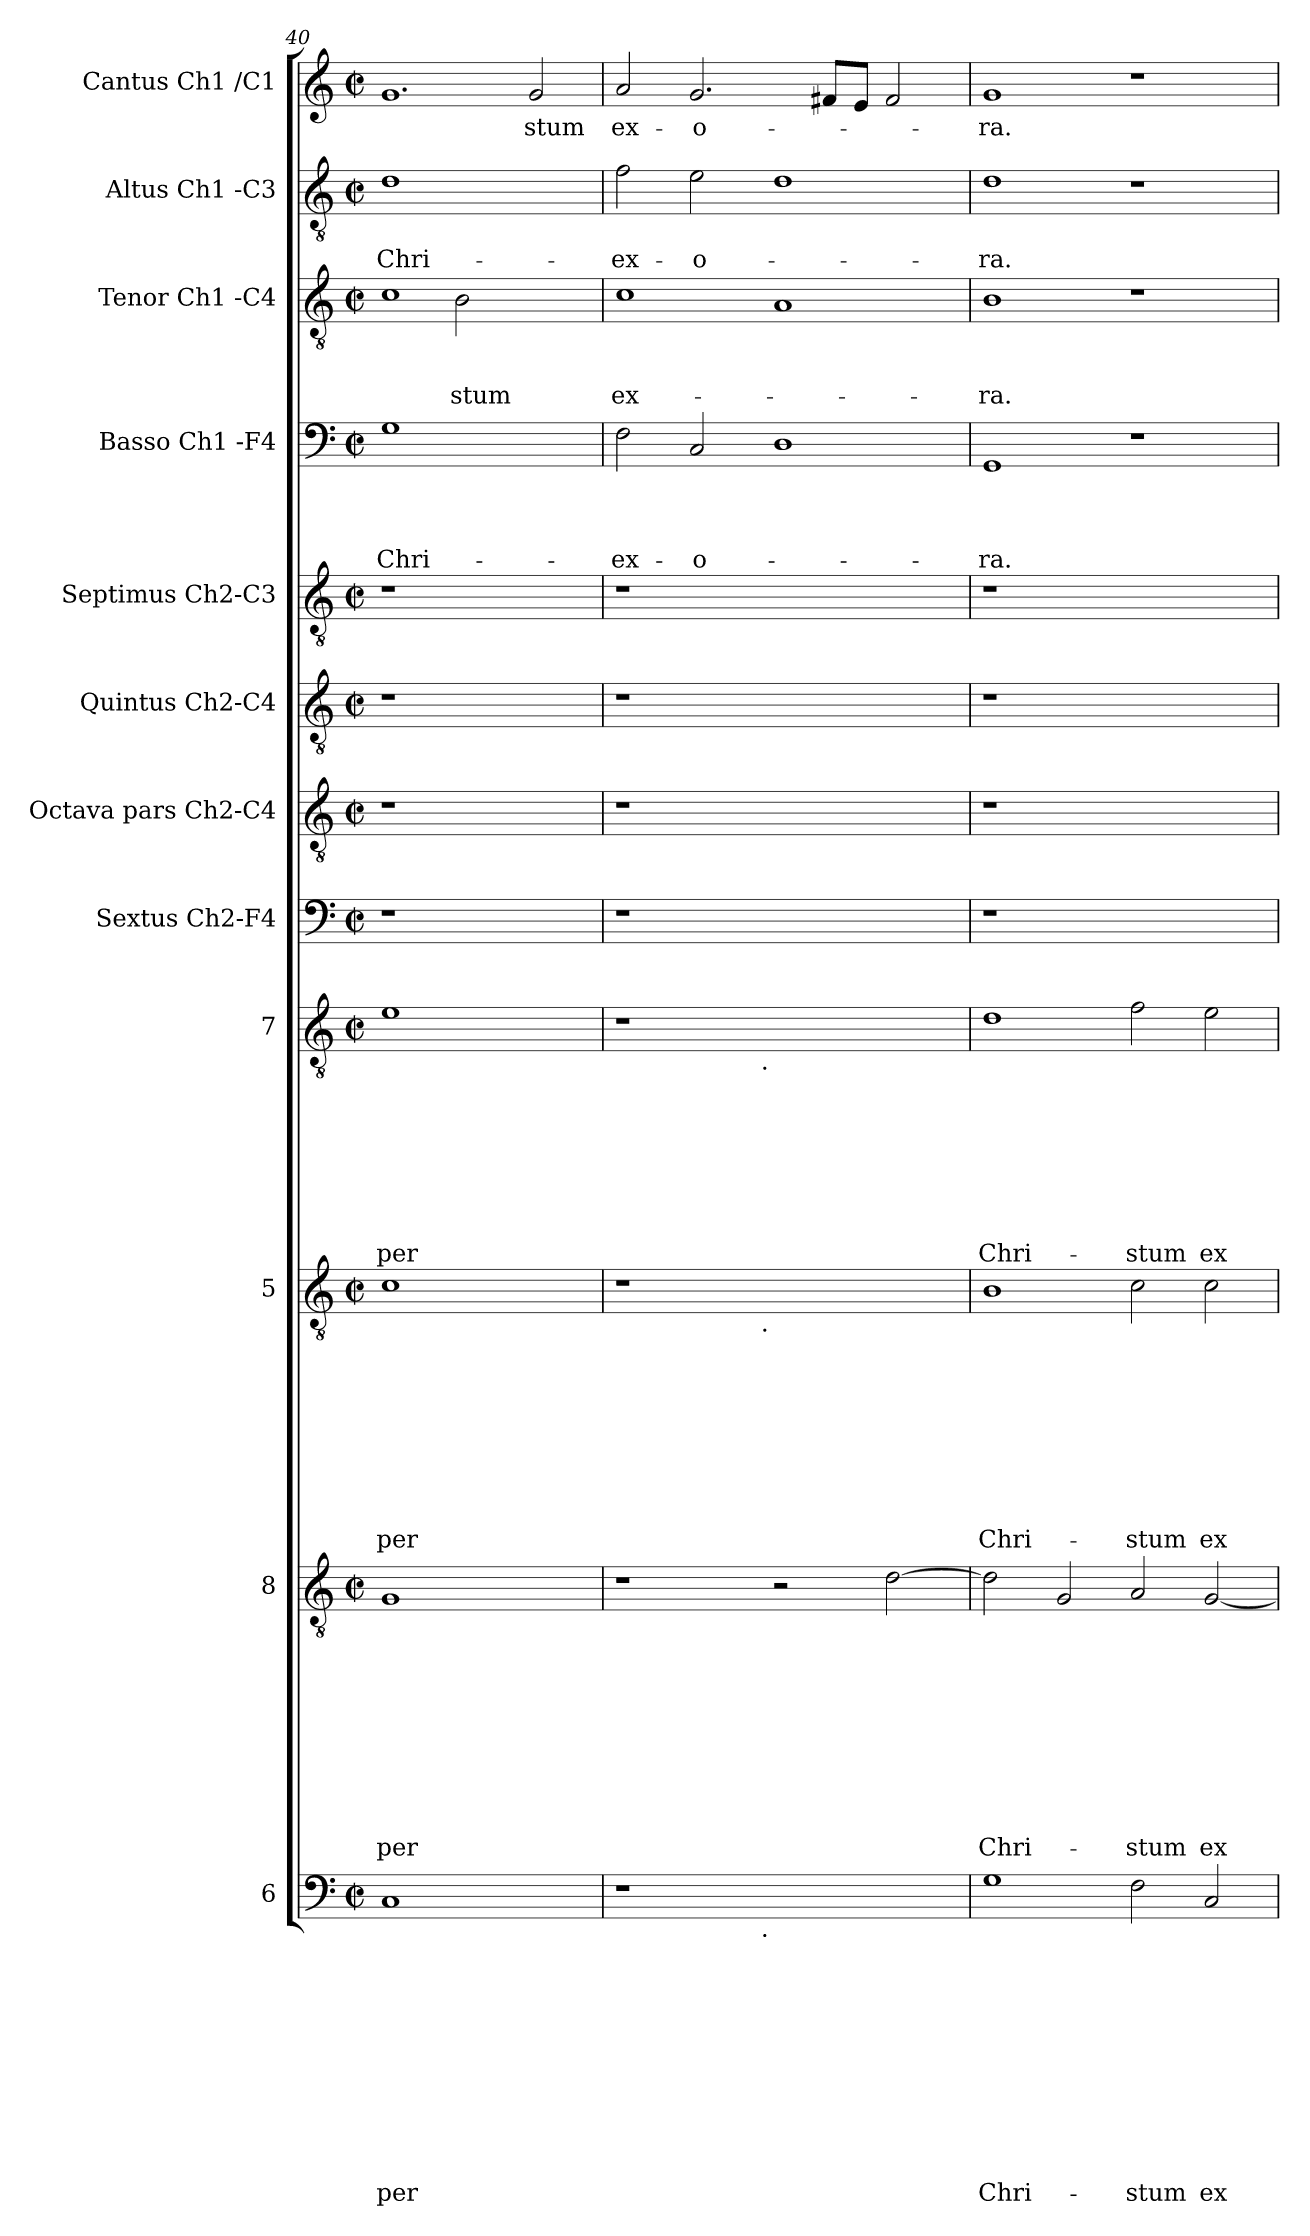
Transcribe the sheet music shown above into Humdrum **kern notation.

**kern	**text	**text	**text	**text	**text	**text	**text	**text	**text	**text	**text	**kern	**text	**text	**text	**text	**text	**text	**text	**text	**text	**text	**kern	**text	**text	**text	**text	**text	**text	**text	**text	**text	**kern	**text	**text	**text	**text	**text	**text	**text	**text	**kern	**kern	**kern	**kern	**kern	**text	**text	**text	**text	**kern	**text	**text	**text	**kern	**text	**text	**kern	**text
*part12	*part12	*part12	*part12	*part12	*part12	*part12	*part12	*part12	*part12	*part12	*part12	*part11	*part11	*part11	*part11	*part11	*part11	*part11	*part11	*part11	*part11	*part11	*part10	*part10	*part10	*part10	*part10	*part10	*part10	*part10	*part10	*part10	*part9	*part9	*part9	*part9	*part9	*part9	*part9	*part9	*part9	*part8	*part7	*part6	*part5	*part4	*part4	*part4	*part4	*part4	*part3	*part3	*part3	*part3	*part2	*part2	*part2	*part1	*part1
*staff12	*staff12	*staff12	*staff12	*staff12	*staff12	*staff12	*staff12	*staff12	*staff12	*staff12	*staff12	*staff11	*staff11	*staff11	*staff11	*staff11	*staff11	*staff11	*staff11	*staff11	*staff11	*staff11	*staff10	*staff10	*staff10	*staff10	*staff10	*staff10	*staff10	*staff10	*staff10	*staff10	*staff9	*staff9	*staff9	*staff9	*staff9	*staff9	*staff9	*staff9	*staff9	*staff8	*staff7	*staff6	*staff5	*staff4	*staff4	*staff4	*staff4	*staff4	*staff3	*staff3	*staff3	*staff3	*staff2	*staff2	*staff2	*staff1	*staff1
*I"6	*	*	*	*	*	*	*	*	*	*	*	*I"8	*	*	*	*	*	*	*	*	*	*	*I"5	*	*	*	*	*	*	*	*	*	*I"7	*	*	*	*	*	*	*	*	*I"Sextus Ch2-F4	*I"Octava pars Ch2-C4	*I"Quintus Ch2-C4	*I"Septimus Ch2-C3	*I"Basso Ch1 -F4	*	*	*	*	*I"Tenor Ch1 -C4	*	*	*	*I"Altus Ch1 -C3	*	*	*I"Cantus Ch1 /C1	*
*	*	*	*	*	*	*	*	*	*	*	*	*	*	*	*	*	*	*	*	*	*	*	*	*	*	*	*	*	*	*	*	*	*	*	*	*	*	*	*	*	*	*	*I'Ch	*I'Ch	*I'Ch	*I'B	*	*	*	*	*I'T	*	*	*	*I'A	*	*	*I'C	*
*clefF4	*	*	*	*	*	*	*	*	*	*	*	*clefGv2	*	*	*	*	*	*	*	*	*	*	*clefGv2	*	*	*	*	*	*	*	*	*	*clefGv2	*	*	*	*	*	*	*	*	*clefF4	*clefGv2	*clefGv2	*clefGv2	*clefF4	*	*	*	*	*clefGv2	*	*	*	*clefGv2	*	*	*clefG2	*
*k[]	*	*	*	*	*	*	*	*	*	*	*	*k[]	*	*	*	*	*	*	*	*	*	*	*k[]	*	*	*	*	*	*	*	*	*	*k[]	*	*	*	*	*	*	*	*	*k[]	*k[]	*k[]	*k[]	*k[]	*	*	*	*	*k[]	*	*	*	*k[]	*	*	*k[]	*
*C:	*	*	*	*	*	*	*	*	*	*	*	*C:	*	*	*	*	*	*	*	*	*	*	*C:	*	*	*	*	*	*	*	*	*	*C:	*	*	*	*	*	*	*	*	*C:	*C:	*C:	*C:	*C:	*	*	*	*	*C:	*	*	*	*C:	*	*	*C:	*
*M2/2	*	*	*	*	*	*	*	*	*	*	*	*M2/2	*	*	*	*	*	*	*	*	*	*	*M2/2	*	*	*	*	*	*	*	*	*	*M2/2	*	*	*	*	*	*	*	*	*M2/2	*M2/2	*M2/2	*M2/2	*M2/2	*	*	*	*	*M2/2	*	*	*	*M2/2	*	*	*M2/2	*
*met(c|)	*	*	*	*	*	*	*	*	*	*	*	*met(c|)	*	*	*	*	*	*	*	*	*	*	*met(c|)	*	*	*	*	*	*	*	*	*	*met(c|)	*	*	*	*	*	*	*	*	*met(c|)	*met(c|)	*met(c|)	*met(c|)	*met(c|)	*	*	*	*	*met(c|)	*	*	*	*met(c|)	*	*	*met(c|)	*
=40	=40	=40	=40	=40	=40	=40	=40	=40	=40	=40	=40	=40	=40	=40	=40	=40	=40	=40	=40	=40	=40	=40	=40	=40	=40	=40	=40	=40	=40	=40	=40	=40	=40	=40	=40	=40	=40	=40	=40	=40	=40	=40	=40	=40	=40	=40	=40	=40	=40	=40	=40	=40	=40	=40	=40	=40	=40	=40	=40
!	!	!	!	!	!	!	!	!	!	!	!LO:LY:a	!	!	!	!	!	!	!	!	!	!	!LO:LY:a	!	!	!	!	!	!	!	!	!	!LO:LY:a	!	!	!	!	!	!	!	!	!LO:LY:b	!	!	!	!	!	!	!	!	!LO:LY:a	!	!	!	!	!	!	!LO:LY:a	!	!
*	*	*	*	*	*	*	*	*	*	*	*	*	*	*	*	*	*	*	*	*	*	*	*	*	*	*	*	*	*	*	*	*	*	*	*	*	*	*	*	*	*	*	*	*	*	*	*	*	*	*	*^	*	*	*	*	*	*	*^	*
1C	.	.	.	.	.	.	.	.	.	.	-per	1G	.	.	.	.	.	.	.	.	.	-per	1c	.	.	.	.	.	.	.	.	-per	1e	.	.	.	.	.	.	.	-per	1r	1r	1r	1r	1G	.	.	.	Chri-	1c	2ryy	.	.	.	1d	.	Chri-	1.g	1ryy	.
!	!	!	!	!	!	!	!	!	!	!	!	!	!	!	!	!	!	!	!	!	!	!	!	!	!	!	!	!	!	!	!	!	!	!	!	!	!	!	!	!	!	!	!	!	!	!	!	!	!	!	!	!	!	!	!LO:LY:a	!	!	!	!	!	!
.	.	.	.	.	.	.	.	.	.	.	.	.	.	.	.	.	.	.	.	.	.	.	.	.	.	.	.	.	.	.	.	.	.	.	.	.	.	.	.	.	.	.	.	.	.	.	.	.	.	.	.	2B\	.	.	stum	.	.	.	.	.	.
!	!	!	!	!	!	!	!	!	!	!	!	!	!	!	!	!	!	!	!	!	!	!	!	!	!	!	!	!	!	!	!	!	!	!	!	!	!	!	!	!	!	!	!	!	!	!	!	!	!	!	!	!	!	!	!	!	!	!	!	!	!LO:LY:b
2ryy	.	.	.	.	.	.	.	.	.	.	.	2ryy	.	.	.	.	.	.	.	.	.	.	2ryy	.	.	.	.	.	.	.	.	.	2ryy	.	.	.	.	.	.	.	.	2ryy	2ryy	2ryy	2ryy	2ryy	.	.	.	.	2ryy	2ryy	.	.	.	2ryy	.	.	.	2g/	stum
=41	=41	=41	=41	=41	=41	=41	=41	=41	=41	=41	=41	=41	=41	=41	=41	=41	=41	=41	=41	=41	=41	=41	=41	=41	=41	=41	=41	=41	=41	=41	=41	=41	=41	=41	=41	=41	=41	=41	=41	=41	=41	=41	=41	=41	=41	=41	=41	=41	=41	=41	=41	=41	=41	=41	=41	=41	=41	=41	=41	=41	=41
!	!	!	!	!	!	!	!	!	!	!	!	!	!	!	!	!	!	!	!	!	!	!	!	!	!	!	!	!	!	!	!	!	!	!	!	!	!	!	!	!	!	!	!	!	!	!	!	!	!	!LO:LY:a	!	!	!	!	!LO:LY:a	!	!	!LO:LY:a	!	!	!LO:LY:b
*^	*	*	*	*	*	*	*	*	*	*	*	*	*	*	*	*	*	*	*	*	*	*	*^	*	*	*	*	*	*	*	*	*	*^	*	*	*	*	*	*	*	*	*	*	*	*	*	*	*	*	*	*v	*v	*	*	*	*	*	*	*v	*v	*
1r	2ryy	.	.	.	.	.	.	.	.	.	.	.	1r	.	.	.	.	.	.	.	.	.	.	1r	2ryy	.	.	.	.	.	.	.	.	.	1r	2ryy	.	.	.	.	.	.	.	.	1r	1r	1r	1r	2F\	.	.	.	-ex-	1c	.	.	ex-	2f\	.	-ex-	2a/	ex-
!	!	!	!	!	!	!	!	!	!	!	!	!	!	!	!	!	!	!	!	!	!	!	!	!	!	!	!	!	!	!	!	!	!	!	!	!	!	!	!	!	!	!	!	!	!	!	!	!	!	!	!	!	!LO:LY:a	!	!	!	!	!	!	!LO:LY:a	!	!LO:LY:b
.	4...ryy	.	.	.	.	.	.	.	.	.	.	.	.	.	.	.	.	.	.	.	.	.	.	.	4...ryy	.	.	.	.	.	.	.	.	.	.	4...ryy	.	.	.	.	.	.	.	.	.	.	.	.	2C/	.	.	.	-o-	.	.	.	.	2e\	.	-o-	2.g/	-o-
!	!	!	!	!	!	!	!	!	!	!	!	!	!	!	!	!	!	!	!	!	!	!	!	!	!	!	!	!	!	!	!	!	!	!	!	!LO:TX:b:t=.	!	!	!	!	!	!	!	!	!	!	!	!	!	!	!	!	!	!	!	!	!	!	!	!	!	!
!	!	!	!	!	!	!	!	!	!	!	!	!	!	!	!	!	!	!	!	!	!	!	!	!	!LO:TX:b:t=.	!	!	!	!	!	!	!	!	!	!	!	!	!	!	!	!	!	!	!	!	!	!	!	!	!	!	!	!	!	!	!	!	!	!	!	!	!
!	!LO:TX:b:t=.	!	!	!	!	!	!	!	!	!	!	!	!	!	!	!	!	!	!	!	!	!	!	!	!	!	!	!	!	!	!	!	!	!	!	!	!	!	!	!	!	!	!	!	!	!	!	!	!	!	!	!	!	!	!	!	!	!	!	!	!	!
.	1ryy	.	.	.	.	.	.	.	.	.	.	.	.	.	.	.	.	.	.	.	.	.	.	.	1ryy	.	.	.	.	.	.	.	.	.	.	1ryy	.	.	.	.	.	.	.	.	.	.	.	.	.	.	.	.	.	.	.	.	.	.	.	.	.	.
1ryy	.	.	.	.	.	.	.	.	.	.	.	.	2r	.	.	.	.	.	.	.	.	.	.	1ryy	.	.	.	.	.	.	.	.	.	.	1ryy	.	.	.	.	.	.	.	.	.	1ryy	1ryy	1ryy	1ryy	1D	.	.	.	.	1A	.	.	.	1d	.	.	.	.
.	.	.	.	.	.	.	.	.	.	.	.	.	.	.	.	.	.	.	.	.	.	.	.	.	.	.	.	.	.	.	.	.	.	.	.	.	.	.	.	.	.	.	.	.	.	.	.	.	.	.	.	.	.	.	.	.	.	.	.	.	8f#X/L	.
.	.	.	.	.	.	.	.	.	.	.	.	.	.	.	.	.	.	.	.	.	.	.	.	.	.	.	.	.	.	.	.	.	.	.	.	.	.	.	.	.	.	.	.	.	.	.	.	.	.	.	.	.	.	.	.	.	.	.	.	.	8e/J	.
.	.	.	.	.	.	.	.	.	.	.	.	.	[>2d\	.	.	.	.	.	.	.	.	.	.	.	.	.	.	.	.	.	.	.	.	.	.	.	.	.	.	.	.	.	.	.	.	.	.	.	.	.	.	.	.	.	.	.	.	.	.	.	2f#/	.
.	32ryy	.	.	.	.	.	.	.	.	.	.	.	.	.	.	.	.	.	.	.	.	.	.	.	32ryy	.	.	.	.	.	.	.	.	.	.	32ryy	.	.	.	.	.	.	.	.	.	.	.	.	.	.	.	.	.	.	.	.	.	.	.	.	.	.
=42	=42	=42	=42	=42	=42	=42	=42	=42	=42	=42	=42	=42	=42	=42	=42	=42	=42	=42	=42	=42	=42	=42	=42	=42	=42	=42	=42	=42	=42	=42	=42	=42	=42	=42	=42	=42	=42	=42	=42	=42	=42	=42	=42	=42	=42	=42	=42	=42	=42	=42	=42	=42	=42	=42	=42	=42	=42	=42	=42	=42	=42	=42
!	!	!	!	!	!	!	!	!	!	!	!	!LO:LY:a	!	!	!	!	!	!	!	!	!	!	!LO:LY:a	!	!	!	!	!	!	!	!	!	!	!LO:LY:a	!	!	!	!	!	!	!	!	!	!LO:LY:b	!	!	!	!	!	!	!	!	!LO:LY:a	!	!	!	!LO:LY:a	!	!	!LO:LY:a	!	!LO:LY:b
*	*	*	*	*	*	*	*	*	*	*	*	*	*	*	*	*	*	*	*	*	*	*	*	*v	*v	*	*	*	*	*	*	*	*	*	*	*	*	*	*	*	*	*	*	*	*	*	*	*	*	*	*	*	*	*	*	*	*	*	*	*	*	*
*v	*v	*	*	*	*	*	*	*	*	*	*	*	*	*	*	*	*	*	*	*	*	*	*	*	*	*	*	*	*	*	*	*	*	*v	*v	*	*	*	*	*	*	*	*	*	*	*	*	*	*	*	*	*	*	*	*	*	*	*	*	*	*
1G	.	.	.	.	.	.	.	.	.	.	Chri-	2d\]	.	.	.	.	.	.	.	.	.	Chri-	1B	.	.	.	.	.	.	.	.	Chri-	1d	.	.	.	.	.	.	.	Chri-	1r	1r	1r	1r	1GG	.	.	.	-ra.	1B	.	.	-ra.	1d	.	-ra.	1g	-ra.
.	.	.	.	.	.	.	.	.	.	.	.	2G/	.	.	.	.	.	.	.	.	.	.	.	.	.	.	.	.	.	.	.	.	.	.	.	.	.	.	.	.	.	.	.	.	.	.	.	.	.	.	.	.	.	.	.	.	.	.	.
!	!	!	!	!	!	!	!	!	!	!	!LO:LY:a	!	!	!	!	!	!	!	!	!	!	!LO:LY:a	!	!	!	!	!	!	!	!	!	!LO:LY:a	!	!	!	!	!	!	!	!	!LO:LY:b	!	!	!	!	!	!	!	!	!	!	!	!	!	!	!	!	!	!
2F\	.	.	.	.	.	.	.	.	.	.	-stum	2A/	.	.	.	.	.	.	.	.	.	-stum	2c\	.	.	.	.	.	.	.	.	-stum	2f\	.	.	.	.	.	.	.	-stum	1ryy	1ryy	1ryy	1ryy	1r	.	.	.	.	1r	.	.	.	1r	.	.	1r	.
!	!	!	!	!	!	!	!	!	!	!	!LO:LY:a	!	!	!	!	!	!	!	!	!	!	!LO:LY:a	!	!	!	!	!	!	!	!	!	!LO:LY:a	!	!	!	!	!	!	!	!	!LO:LY:b	!	!	!	!	!	!	!	!	!	!	!	!	!	!	!	!	!	!
2C/	.	.	.	.	.	.	.	.	.	.	ex-	[<2G/	.	.	.	.	.	.	.	.	.	ex-	2c\	.	.	.	.	.	.	.	.	ex-	2e\	.	.	.	.	.	.	.	ex-	.	.	.	.	.	.	.	.	.	.	.	.	.	.	.	.	.	.
=	=	=	=	=	=	=	=	=	=	=	=	=	=	=	=	=	=	=	=	=	=	=	=	=	=	=	=	=	=	=	=	=	=	=	=	=	=	=	=	=	=	=	=	=	=	=	=	=	=	=	=	=	=	=	=	=	=	=	=
*-	*-	*-	*-	*-	*-	*-	*-	*-	*-	*-	*-	*-	*-	*-	*-	*-	*-	*-	*-	*-	*-	*-	*-	*-	*-	*-	*-	*-	*-	*-	*-	*-	*-	*-	*-	*-	*-	*-	*-	*-	*-	*-	*-	*-	*-	*-	*-	*-	*-	*-	*-	*-	*-	*-	*-	*-	*-	*-	*-
